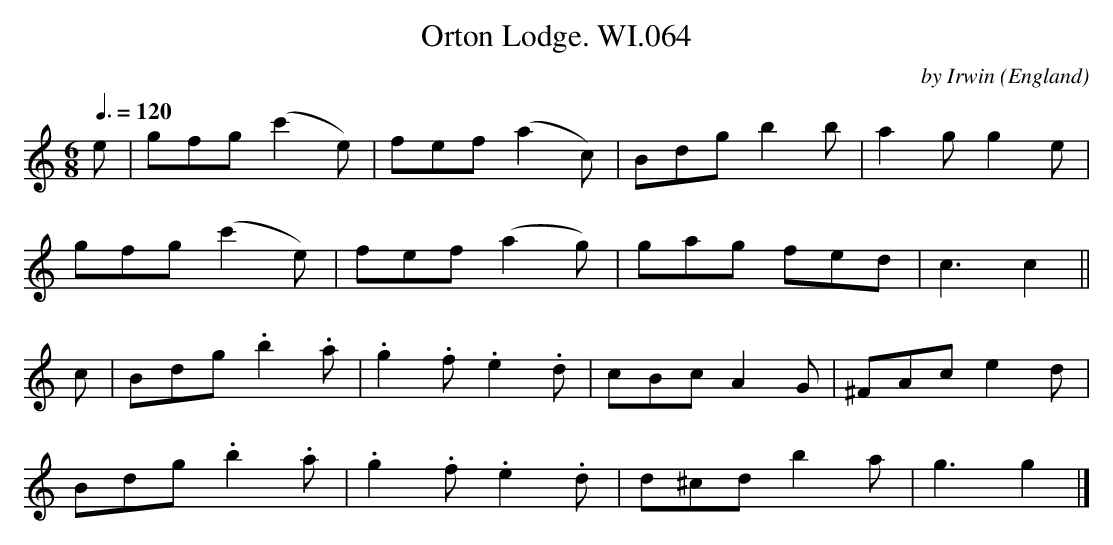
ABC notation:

X:1
T:Orton Lodge. WI.064
C:by Irwin
M:6/8
O:England
Q:3/8=120
K:C
e|gfg (c'2e)|fef (a2c)|Bdg b2b|a2g g2e|!
gfg (c'2e)|fef (a2g)|gag fed|c3 c2||!
c|Bdg .b2.a|.g2.f .e2.d|cBc A2G|^FAc e2d|!
Bdg .b2.a|.g2.f .e2.d|d^cd b2a|g3 g2|]
